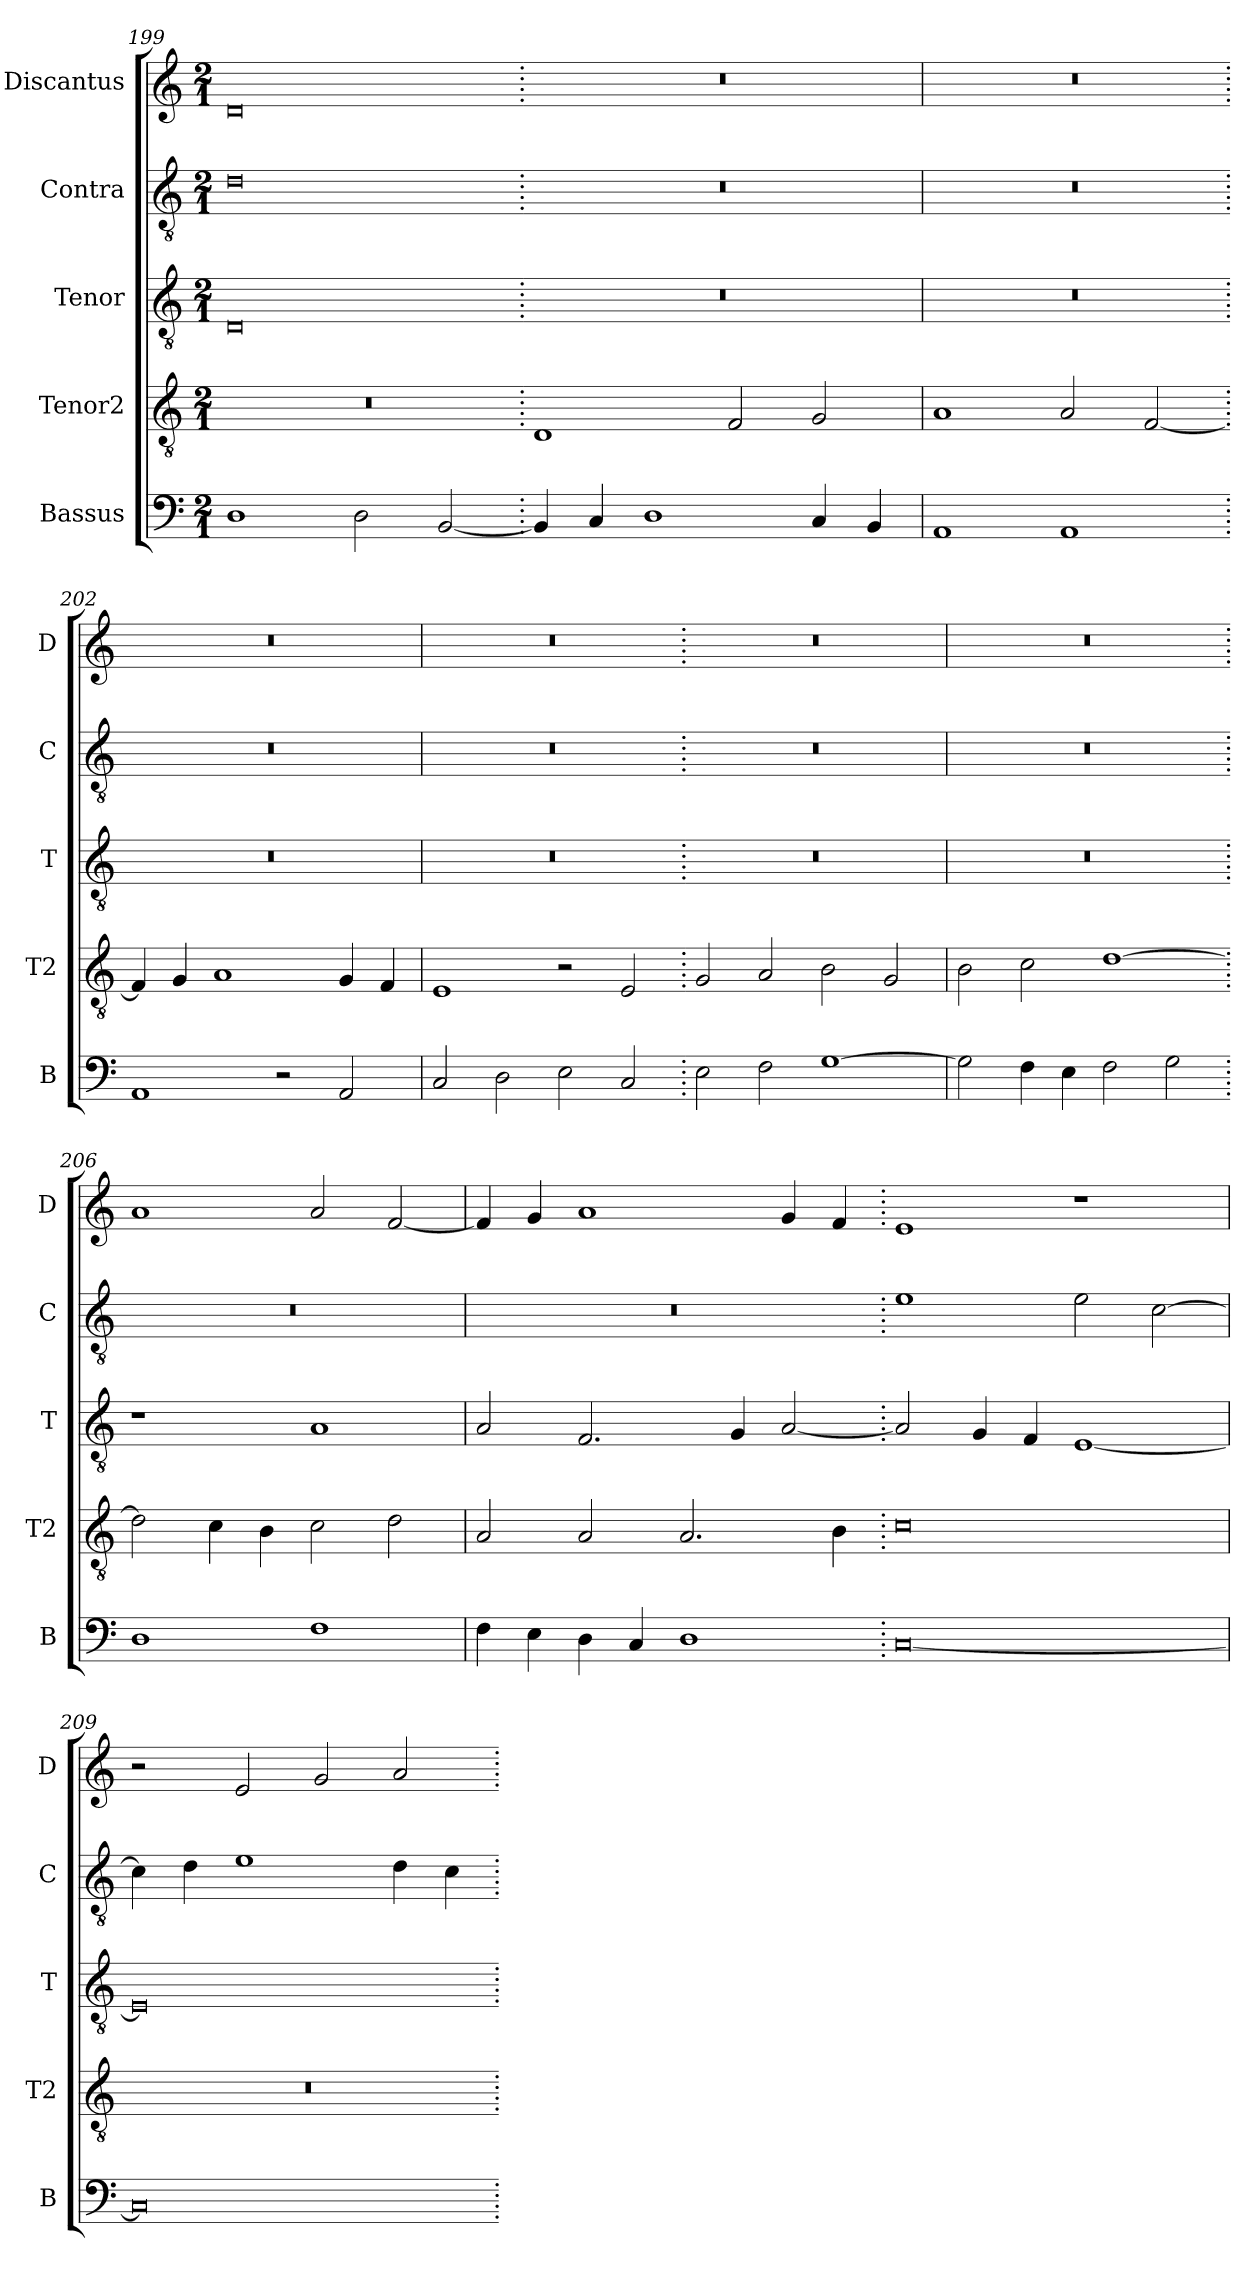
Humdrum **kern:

**kern	**kern	**kern	**kern	**kern
*part5	*part4	*part3	*part2	*part1
*staff5	*staff4	*staff3	*staff2	*staff1
*I"Bassus	*I"Tenor2	*I"Tenor	*I"Contra	*I"Discantus
*I'B	*I'T2	*I'T	*I'C	*I'D
*clefF4	*clefGv2	*clefGv2	*clefGv2	*clefG2
*k[]	*k[]	*k[]	*k[]	*k[]
*M2/1	*M2/1	*M2/1	*M2/1	*M2/1
=199	=199	=199	=199	=199
1D	0r	0D	0d	0d
2D\	.	.	.	.
[2BB/	.	.	.	.
=200.	=200.	=200.	=200.	=200.
4BB/]	1D	0r	0r	0r
4C/	.	.	.	.
1D	.	.	.	.
.	2F/	.	.	.
4C/	2G/	.	.	.
4BB/	.	.	.	.
=201	=201	=201	=201	=201
1AA	1A	0r	0r	0r
1AA	2A/	.	.	.
.	[2F/	.	.	.
=202.	=202.	=202.	=202.	=202.
1AA	4F/]	0r	0r	0r
.	4G/	.	.	.
.	1A	.	.	.
2r	.	.	.	.
2AA/	4G/	.	.	.
.	4F/	.	.	.
=203	=203	=203	=203	=203
2C/	1E	0r	0r	0r
2D\	.	.	.	.
2E\	2r	.	.	.
2C/	2E/	.	.	.
=204.	=204.	=204.	=204.	=204.
2E\	2G/	0r	0r	0r
2F\	2A/	.	.	.
[1G	2B\	.	.	.
.	2G/	.	.	.
=205	=205	=205	=205	=205
2G\]	2B\	0r	0r	0r
4F\	2c\	.	.	.
4E\	.	.	.	.
2F\	[1d	.	.	.
2G\	.	.	.	.
=206.	=206.	=206.	=206.	=206.
1D	2d\]	1r	0r	1a
.	4c\	.	.	.
.	4B\	.	.	.
1F	2c\	1A	.	2a/
.	2d\	.	.	[2f/
=207	=207	=207	=207	=207
4F\	2A/	2A/	0r	4f/]
4E\	.	.	.	4g/
4D\	2A/	2.F/	.	1a
4C/	.	.	.	.
1D	2.A/	.	.	.
.	.	4G/	.	.
.	.	[2A/	.	4g/
.	4B\	.	.	4f/
=208.	=208.	=208.	=208.	=208.
[0C	0c	2A/]	1e	1e
.	.	4G/	.	.
.	.	4F/	.	.
.	.	[1E	2e\	1r
.	.	.	[2c\	.
=209	=209	=209	=209	=209
0C]	0r	0E]	4c\]	2r
.	.	.	4d\	.
.	.	.	1e	2e/
.	.	.	.	2g/
.	.	.	4d\	2a/
.	.	.	4c\	.
=.	=.	=.	=.	=.
*-	*-	*-	*-	*-
